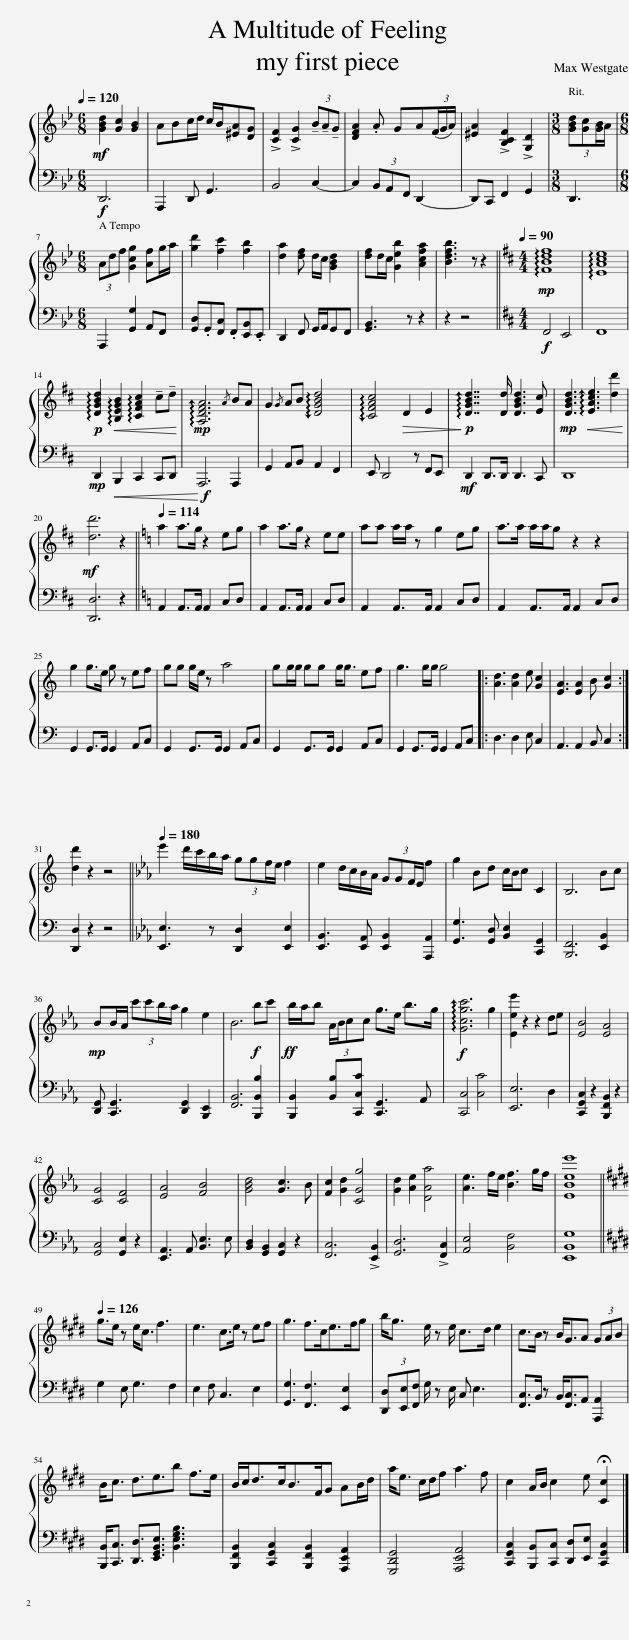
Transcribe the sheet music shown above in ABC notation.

X:1
%%score { 1 | 2 }
L:1/8
Q:1/4=120
M:6/8
I:linebreak $
K:Bb
V:1 treble
V:2 bass
V:1
!mf! [GBd]2 [Gc]2 [GB]2 | ABc/d/ c/B/[^EA][DG] | !>![CF]2 !>![CG]2 (3!tenuto!B!tenuto!A!tenuto!G | [DFA]2 .A GA(3(F/G/A/) | [^EA]2 !>![B,CF]2 !>![G,D]2 | %5
[M:3/8] [GBd][Gc][GB]/A/ |$[M:6/8] (3Adf [Gcg]2 [Af]g/a/ | [gd']2 [fc']2 [fb]2 | [da]2 [df] d/c/ [GBd]2 | [df]d/c/ [Geb]2 [Acfa]2 | %10
 [Bdfb]3 z z2 ||[K:D][M:4/4][Q:1/4=90]!mp! !arpeggio![FBdf]8 | !arpeggio![EAce]8 |$!p! !arpeggio![DGBd]2!<(! !arpeggio![B,EGB]2 !arpeggio![CFAc]2 !tenuto!c!tenuto!d!<)! |!mp! !arpeggio![A,DFA]6{/A} BA | %15
 G2{/G} AB !arpeggio![DGBd]4 | !arpeggio![CFAc]4!>(! D2 E2!>)! |!p! !arpeggio![DGBd]7/2 [Dd]/ [DGBd]3 [Ec] |!mp! [DGBd]3!mp!!<(! !arpeggio![EAce]3 [dd']2!<)! |$!mf! [dd']6 z2 || %20
[K:C][Q:1/4=114] a2 a>g z2 eg | a2 a>g z2 ee | aa a/a/ z g2 eg | a>a a/a/g z2 z2 |$ g2 g>e g z ef | %25
 gg g/e/ z a4 | gg/g/ gg g<g ef | g3 g/g/ g4 |: [Ad]3 [Ad]2 e [Gc]2 | [EA]3 [EA]2 B [Gc]2 :|$ %30
 [dd']2 z2 z4 ||[K:Eb][Q:1/4=180] e'2 d'/c'/b/a/ (3:2:4ggf/e/ f2 | e2 d/c/B/A/ (3:2:4GGF/E/ f2 | g2 Bd c/B/c C2 | B,6 Bc |$ %35
!mp! BB/A/ (3:2:4c'c'b/a/ g2 e2 | B6!f! bc' |!ff! b/a/b (3:2:4A/B/cc g>e b>g |!f! !arpeggio![Gcgc']6 g2 | [Eee']2 z2 z2 de | %40
 [EB]4 [EA]4 |$ [CG]4 [CF]4 | [EA]4 [FB]4 | [GBd]4 [Gc]3 B | [Fc]2 [Gd]2 [CGg]4 | %45
 [Gd]2 [Ae]2 [DAa]4 | [Ae]3 f/e/ [Bf]3 g/f/ | [EBee']8 ||$[K:E][Q:1/4=126] g>e z e<c f3 | e3 c>e z ef | %50
 g3 f>ce>fg | b<g e/ z e/ c>d e2 | c>B z B<GA (3GAB |$ B<c d3/2e3/2b f>e | B/c<dc<BF/G AB/d/ | %55
 a<e c/d/f a3 f | c2 A/B/ c2 e !fermata![Cc]2 |] %57
V:2
!f! D,,6 | A,,,2 D,, G,,3 | B,,4 C,2- | C,2 (3B,,A,,F,, D,,2- | D,,C,, F,,2 G,,2 | %5
[M:3/8] D,,3 |$[M:6/8] A,,,2 [G,,G,]2 A,,F,, | [G,,D,].G,,[F,,C,] .F,,[E,,B,,].E,, | D,,2 F,, G,,/A,,/G,,F,, | [G,,B,,]3 z z2 | %10
 z2 z4 ||[K:D][M:4/4]!f! F,,4 E,,4 | F,,8 |$!mp! D,,2!mp!!<(! B,,,2 C,,2 C,,D,,!<)! |!f! A,,,6 A,,,2 | %15
 G,,2 A,,B,, A,,2 F,,2 | E,, D,,4 z!f! F,,!mf!E,, |!mf! D,,2 D,,>D,, D,,3 C,, | D,,8 |$ [D,,D,]6 z2 || %20
[K:C] A,,2 A,,>A,, A,,2 C,D, | A,,2 A,,>A,, A,,2 C,D, | A,,2 A,,>A,, A,,2 C,D, | A,,2 A,,>A,, A,,2 C,D, |$ G,,2 G,,>G,, G,,2 A,,C, | %25
 G,,2 G,,>G,, G,,2 A,,C, | G,,2 G,,>G,, G,,2 A,,C, | G,,2 G,,>G,, G,,2 A,,C, |: D,3 D,2 E, C,2 | A,,3 A,,2 B,, C,2 :|$ %30
 [D,,D,]2 z2 z4 ||[K:Eb] [E,,E,]3 z [D,,D,]2 [E,,E,]2 | [E,,B,,]3 [E,,A,,] [E,,B,,]2 [A,,,A,,]2 | [G,,G,]3 [G,,D,] [B,,E,]2 [C,,G,,]2 | [B,,,F,,]6 [E,,B,,]2 |$ %35
 [D,,G,,] [C,,G,,]3 [D,,G,,]2 [B,,,E,,]2 | [F,,B,,]6 [B,,,B,,B,]2 | [B,,,B,,]2 [B,,B,][C,,C,C] [C,,G,,]3 A,, | [C,,C,]4 [C,C]4 | [E,,E,]6 D,2 | %40
 [C,,G,,C,]2 z2 [B,,,F,,B,,]2 z2 |$ [G,,C,]4 [G,,E,]2 z2 | [E,,A,,]3 A,, [B,,E,]3 E, | [B,,D,]2 [G,,B,,]2 [G,,C,]2 z2 | [F,,C,]6 !>![E,,B,,]2 | %45
 [G,,D,]6 !>![F,,C,]2 | [A,,E,]4 [B,,F,]4 | [E,,B,,G,]8 ||$[K:E] G,2 E, G,3 F,2 | E,2 F, C,3 E,2 | %50
 [G,,G,]3 [F,,F,]3 [E,,E,]2 | (3[D,,D,][E,,E,][F,,F,] G,/ z E,/ C, E,3 | [F,,C,]>B,, z B,,<[F,,C,]A,, [A,,,A,,]2 |$ [B,,,B,,]<[C,,C,] [D,,D,]3/2[E,,G,,B,,E,]3/2 [B,,E,G,B,]3 | [B,,,F,,B,,]2 [C,,G,,C,]2 [B,,,F,,B,,]2 [A,,,E,,A,,]2 | %55
 [G,,,D,,G,,]4 [A,,,E,,A,,]4 | [C,,G,,C,]2 [B,,,B,,][C,,C,] [D,,D,][E,,E,] [C,,G,,C,]2 |] %57
